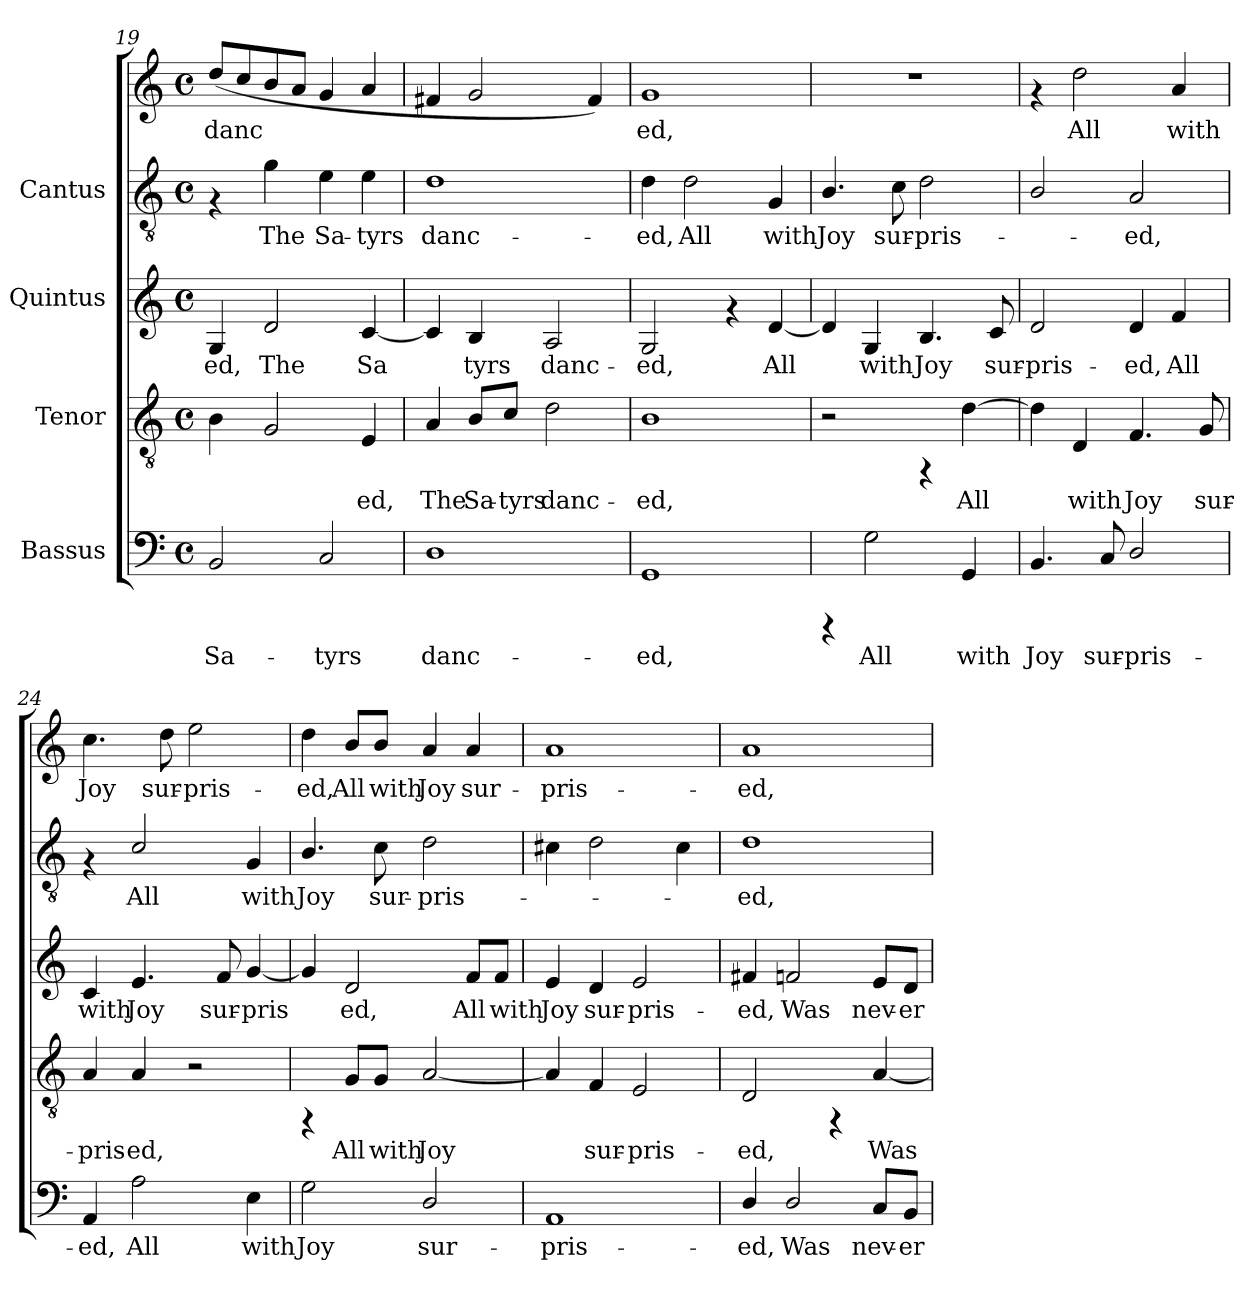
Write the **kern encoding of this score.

**kern	**text	**kern	**text	**kern	**text	**kern	**text	**kern	**text
*part4	*part4	*part3	*part3	*part2	*part2	*part1	*part1	*part1	*part1
*staff5	*staff5	*staff4	*staff4	*staff3	*staff3	*staff2	*staff2	*staff1	*staff1
*I"Bassus	*	*I"Tenor	*	*I"Quintus	*	*I"Cantus	*	*	*
*clefF4	*	*clefGv2	*	*clefG2	*	*clefGv2	*	*clefG2	*
*M4/4	*	*M4/4	*	*M4/4	*	*M4/4	*	*M4/4	*
*met(c)	*	*met(c)	*	*met(c)	*	*met(c)	*	*met(c)	*
=19	=19	=19	=19	=19	=19	=19	=19	=19	=19
!	!LO:LY:b:cj	!	!LO:LY:b:cj	!	!LO:LY:b:cj	!	!	!	!LO:LY:b:cj
2BB/	Sa-	4B\	-	4G/	-ed,	4rF	.	(<8dd/L	danc-
!	!	!	!	!	!	!	!	!	!LO:LY:b:cj
.	.	.	.	.	.	.	.	8cc/	--
!	!	!	!LO:LY:b:cj	!	!LO:LY:b:cj	!	!LO:LY:b:cj	!	!LO:LY:b:cj
.	.	2G/	.	2d/	The	4g\	-The	8b/	--
!	!	!	!	!	!	!	!	!	!LO:LY:b:cj
.	.	.	.	.	.	.	.	8a/J	--
!	!LO:LY:b:cj	!	!	!	!	!	!LO:LY:b:cj	!	!LO:LY:b:cj
2C/	-tyrs	.	.	.	.	4e\	Sa-	4g/	--
!	!	!	!LO:LY:b:cj	!	!LO:LY:b:cj	!	!LO:LY:b:cj	!	!LO:LY:b:cj
.	.	4E/	ed,	[<4c/	Sa-	4e\	-tyrs	4a/	--
=20	=20	=20	=20	=20	=20	=20	=20	=20	=20
!	!LO:LY:b:cj	!	!LO:LY:b:cj	!	!LO:LY:b:cj	!	!LO:LY:b:cj	!	!
1D	danc-	4A/	The	4c/]	-	1d	danc-	4f#X/	.
!	!	!	!LO:LY:b:cj	!	!LO:LY:b:cj	!	!	!	!
.	.	8B/L	Sa-	4B/	tyrs	.	.	2g/	.
!	!	!	!LO:LY:b:cj	!	!	!	!	!	!
.	.	8c/J	-tyrs	.	.	.	.	.	.
!	!	!	!LO:LY:b:cj	!	!LO:LY:b:cj	!	!	!	!
.	.	2d\	danc-	2A/	danc-	.	.	.	.
.	.	.	.	.	.	.	.	4f#/)	.
!!LO:LB:g=z
=21	=21	=21	=21	=21	=21	=21	=21	=21	=21
!	!LO:LY:b:cj	!	!LO:LY:b:cj	!	!LO:LY:b:cj	!	!LO:LY:b:cj	!	!LO:LY:b:cj
1GG	-ed,	1B	-ed,	2G/	-ed,	4d\	ed,	1g	-ed,
!	!	!	!	!	!	!	!LO:LY:b:cj	!	!
.	.	.	.	.	.	2d\	All	.	.
.	.	.	.	4rf	.	.	.	.	.
!	!	!	!	!	!LO:LY:b:cj	!	!LO:LY:b:cj	!	!
.	.	.	.	[<4d/	All	4G/	with	.	.
=22	=22	=22	=22	=22	=22	=22	=22	=22	=22
!	!	!	!	!	!LO:LY:b:cj	!	!LO:LY:b:cj	!	!
4rCCC	.	2r	.	4d/]	.	4.B/	Joy	1r	.
!	!LO:LY:b:cj	!	!	!	!LO:LY:b:cj	!	!	!	!
2G\	All	.	.	4G/	with	.	.	.	.
!	!	!	!	!	!	!	!LO:LY:b:cj	!	!
.	.	.	.	.	.	8c\	sur-	.	.
!	!	!	!	!	!LO:LY:b:cj	!	!LO:LY:b:cj	!	!
.	.	4rFF	.	4.B/	Joy	2d\	-pris-	.	.
!	!LO:LY:b:cj	!	!LO:LY:b:cj	!	!	!	!	!	!
4GG/	with	[>4d\	All	.	.	.	.	.	.
!	!	!	!	!	!LO:LY:b:cj	!	!	!	!
.	.	.	.	8c/	sur-	.	.	.	.
=23	=23	=23	=23	=23	=23	=23	=23	=23	=23
!	!LO:LY:b:cj	!	!LO:LY:b:cj	!	!LO:LY:b:cj	!	!LO:LY:b:cj	!	!
4.BB/	Joy	4d\]	.	2d/	-pris-	2B/	.	4rf	.
!	!	!	!LO:LY:b:cj	!	!	!	!	!	!LO:LY:b:cj
.	.	4D/	with	.	.	.	.	2dd\	-All
!	!LO:LY:b:cj	!	!	!	!	!	!	!	!
8C/	sur-	.	.	.	.	.	.	.	.
!	!LO:LY:b:cj	!	!LO:LY:b:cj	!	!LO:LY:b:cj	!	!LO:LY:b:cj	!	!
2D/	-pris-	4.F/	Joy	4d/	-ed,	2A/	ed,	.	.
!	!	!	!	!	!LO:LY:b:cj	!	!	!	!LO:LY:b:cj
.	.	.	.	4f/	All	.	.	4a/	with
!	!	!	!LO:LY:b:cj	!	!	!	!	!	!
.	.	8G/	sur-	.	.	.	.	.	.
=24	=24	=24	=24	=24	=24	=24	=24	=24	=24
!	!LO:LY:b:cj	!	!LO:LY:b:cj	!	!LO:LY:b:cj	!	!	!	!LO:LY:b:cj
4AA/	-ed,	4A/	-pris-	4c/	with	4rF	.	4.cc\	Joy
!	!LO:LY:b:cj	!	!LO:LY:b:cj	!	!LO:LY:b:cj	!	!LO:LY:b:cj	!	!
2A\	All	4A/	-ed,	4.e/	Joy	2c/	-All	.	.
!	!	!	!	!	!	!	!	!	!LO:LY:b:cj
.	.	.	.	.	.	.	.	8dd\	sur-
!	!	!	!	!	!	!	!	!	!LO:LY:b:cj
.	.	2r	.	.	.	.	.	2ee\	-pris-
!	!	!	!	!	!LO:LY:b:cj	!	!	!	!
.	.	.	.	8f/	sur-	.	.	.	.
!	!LO:LY:b:cj	!	!	!	!LO:LY:b:cj	!	!LO:LY:b:cj	!	!
4E\	with	.	.	[<4g/	-pris-	4G/	with	.	.
!!LO:PB:g=z
=25	=25	=25	=25	=25	=25	=25	=25	=25	=25
!	!LO:LY:b:cj	!	!	!	!LO:LY:b:cj	!	!LO:LY:b:cj	!	!LO:LY:b:cj
2G\	Joy	4rFF	.	4g/]	-	4.B/	-Joy	4dd\	ed,
!	!	!	!LO:LY:b:cj	!	!LO:LY:b:cj	!	!	!	!LO:LY:b:cj
.	.	8G/L	All	2d/	ed,	.	.	8b/L	All
!	!	!	!LO:LY:b:cj	!	!	!	!LO:LY:b:cj	!	!LO:LY:b:cj
.	.	8G/J	with	.	.	8c\	sur-	8b/J	with
!	!LO:LY:b:cj	!	!LO:LY:b:cj	!	!	!	!LO:LY:b:cj	!	!LO:LY:b:cj
2D/	sur-	[<2A/	Joy	.	.	2d\	-pris-	4a/	Joy
!	!	!	!	!	!LO:LY:b:cj	!	!	!	!LO:LY:b:cj
.	.	.	.	8f/L	All	.	.	4a/	sur-
!	!	!	!	!	!LO:LY:b:cj	!	!	!	!
.	.	.	.	8f/J	with	.	.	.	.
=26	=26	=26	=26	=26	=26	=26	=26	=26	=26
!	!LO:LY:b:cj	!	!LO:LY:b:cj	!	!LO:LY:b:cj	!	!	!	!LO:LY:b:cj
1AA	-pris-	4A/]	.	4e/	Joy	4c#X\	.	1a	-pris-
!	!	!	!LO:LY:b:cj	!	!LO:LY:b:cj	!	!	!	!
.	.	4F/	sur-	4d/	sur-	2d\	.	.	.
!	!	!	!LO:LY:b:cj	!	!LO:LY:b:cj	!	!	!	!
.	.	2E/	-pris-	2e/	-pris-	.	.	.	.
.	.	.	.	.	.	4c#\	.	.	.
=27	=27	=27	=27	=27	=27	=27	=27	=27	=27
!	!LO:LY:b:cj	!	!LO:LY:b:cj	!	!LO:LY:b:cj	!	!LO:LY:b:cj	!	!LO:LY:b:cj
4D/	-ed,	2D/	-ed,	4f#X/	-ed,	1d	ed,	1a	-ed,
!	!LO:LY:b:cj	!	!	!	!LO:LY:b:cj	!	!	!	!
2D/	Was	.	.	2fn/	Was	.	.	.	.
.	.	4rFF	.	.	.	.	.	.	.
!	!LO:LY:b:cj	!	!LO:LY:b:cj	!	!LO:LY:b:cj	!	!	!	!
8C/L	nev-	[<4A/	Was	8e/L	nev-	.	.	.	.
!	!LO:LY:b:cj	!	!	!	!LO:LY:b:cj	!	!	!	!
8BB/J	-er	.	.	8d/J	-er	.	.	.	.
=	=	=	=	=	=	=	=	=	=
*-	*-	*-	*-	*-	*-	*-	*-	*-	*-
